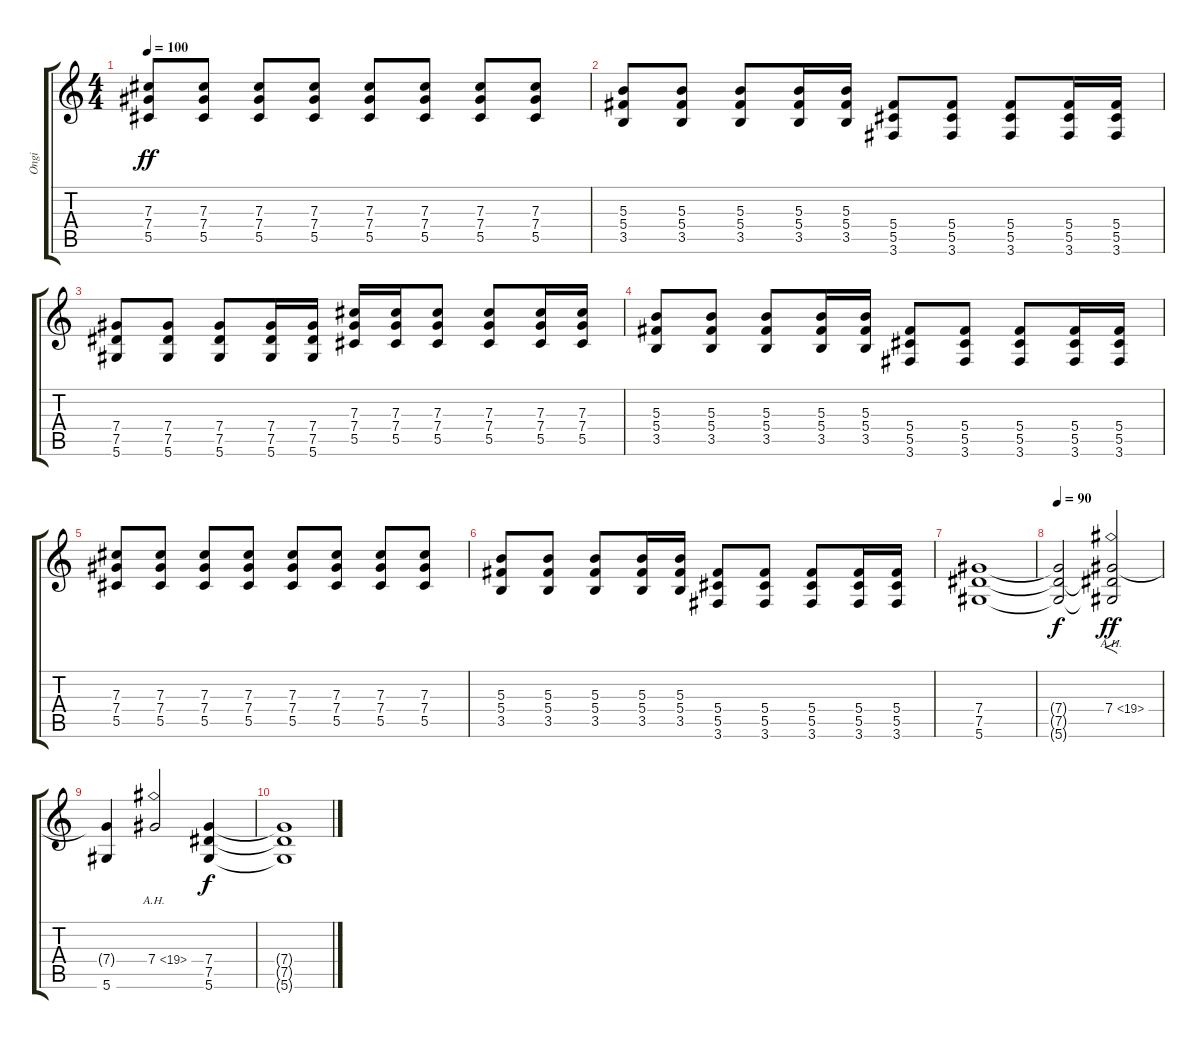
\track ("Ongi" "Ongi") {instrument distortionguitar}
\staff {score tabs}
\tuning (Eb4 Bb3 Gb3 Db3 Ab2 Eb2) {hide}
\ts (4 4)
\tempo 100
\clef g2
\ks c
(7.3 7.4 5.5).8{dy ff} (7.3 7.4 5.5).8 (7.3 7.4 5.5).8 (7.3 7.4 5.5).8 (7.3 7.4 5.5).8 (7.3 7.4 5.5).8 (7.3 7.4 5.5).8 (7.3 7.4 5.5).8 |
(5.3 5.4 3.5).8{instrument distortionguitar} (5.3 5.4 3.5).8 (5.3 5.4 3.5).8 (5.3 5.4 3.5).16 (5.3 5.4 3.5).16 (5.4 5.5 3.6).8 (5.4 5.5 3.6).8 (5.4 5.5 3.6).8 (5.4 5.5 3.6).16 (5.4 5.5 3.6).16 |
(7.4 7.5 5.6).8{instrument distortionguitar} (7.4 7.5 5.6).8 (7.4 7.5 5.6).8 (7.4 7.5 5.6).16 (7.4 7.5 5.6).16 (7.3 7.4 5.5).16 (7.3 7.4 5.5).16 (7.3 7.4 5.5).8 (7.3 7.4 5.5).8 (7.3 7.4 5.5).16 (7.3 7.4 5.5).16 |
(5.3 5.4 3.5).8{volume 13 instrument distortionguitar} (5.3 5.4 3.5).8 (5.3 5.4 3.5).8 (5.3 5.4 3.5).16 (5.3 5.4 3.5).16 (5.4 5.5 3.6).8 (5.4 5.5 3.6).8 (5.4 5.5 3.6).8 (5.4 5.5 3.6).16 (5.4 5.5 3.6).16 |
(7.3 7.4 5.5).8 (7.3 7.4 5.5).8 (7.3 7.4 5.5).8 (7.3 7.4 5.5).8 (7.3 7.4 5.5).8 (7.3 7.4 5.5).8 (7.3 7.4 5.5).8 (7.3 7.4 5.5).8 |
(5.3 5.4 3.5).8{volume 13 instrument distortionguitar} (5.3 5.4 3.5).8 (5.3 5.4 3.5).8 (5.3 5.4 3.5).16 (5.3 5.4 3.5).16 (5.4 5.5 3.6).8 (5.4 5.5 3.6).8 (5.4 5.5 3.6).8 (5.4 5.5 3.6).16 (5.4 5.5 3.6).16 |
(7.4 7.5 5.6).1{volume 10} |
\tempo 90
(7.4{t} 7.5{t} 5.6{t}).2{dy f} (7.4{ah 12} 7.5{t} 5.6{t}).2{f dy ff} |
(7.4{t} 5.6).4 7.4{ah 12}.2 (7.4 7.5 5.6).4{dy f volume 0} |
(7.4{t} 7.5{t} 5.6{t}).1
